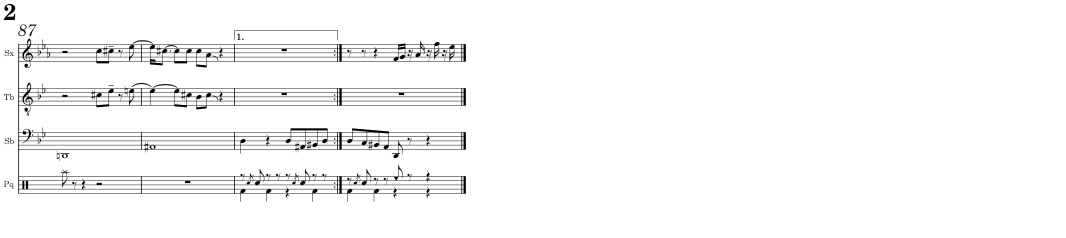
**kern	**kern	**kern	**kern
*part4	*part3	*part2	*part1
*staff4	*staff3	*staff2	*staff1
*I"Batterie	*I"Souba Sib	*I"Tromblon Sib	*I"Sax Mib
*	*I'Sb	*I'Tb	*I'Sx
!!LO:PB:g=z
*clefX	*clefF5	*clefGv2	*clefG2
*	*	*	*Trd5c9
*k[]	*k[b-e-]	*k[b-e-]	*k[b-e-a-]
*M4/4	*M4/4	*M4/4	*M4/4
=87	=87	=87	=87
8Raa\	1BBBn	2r	2r
8r	.	.	.
4r	.	.	.
2r	.	8c#X\L	8cc\L
.	.	8e-~\J	8cc#X~\J
.	.	8r	8r
.	.	(8en\	[8ee-\
=88	=88	=88	=88
1r	1FF#X	[4e-\)	16ee-\KL]
.	.	.	[8.cc#X\J
.	.	8e-\L]	8cc#\L]
.	.	8c#X\J	8cc#\J
.	.	8B-\L	8cc#\L
.	.	8c#\J	8a-\J
.	.	4r	4r
=89	=89	=89	=89
*^	*	*	*
8r	4Rf\	4BB-\	1r	1r
8qRcc/	.	.	.	.
8Rcc/	.	.	.	.
8r	4Rf\	4r	.	.
8r	.	.	.	.
8r	4r	8BB-/L	.	.
8qRcc/	.	.	.	.
8Rcc/	.	8FF#X/	.	.
8r	4Rf\	8GG#X/	.	.
8r	.	8BB-/J	.	.
=90:|!	=90:|!	=90:|!	=90:|!	=90:|!
8r	4Rf\	8BB-/L	1r	8r
8qRcc/	.	.	.	.
8Rcc/	.	8AA/	.	8r
8r	4Rf\	8GG#X/	.	4r
8r	.	8FF/J	.	.
8Ree/	4r	8BBB-/	.	16f/LL
.	.	.	.	16g/JJ
8r	.	8r	.	16r
.	.	.	.	16a-/
4r	4r	4r	.	16r
.	.	.	.	16ff\
.	.	.	.	16r
.	.	.	.	16ee-\
*v	*v	*	*	*
==	==	==	==
*-	*-	*-	*-
